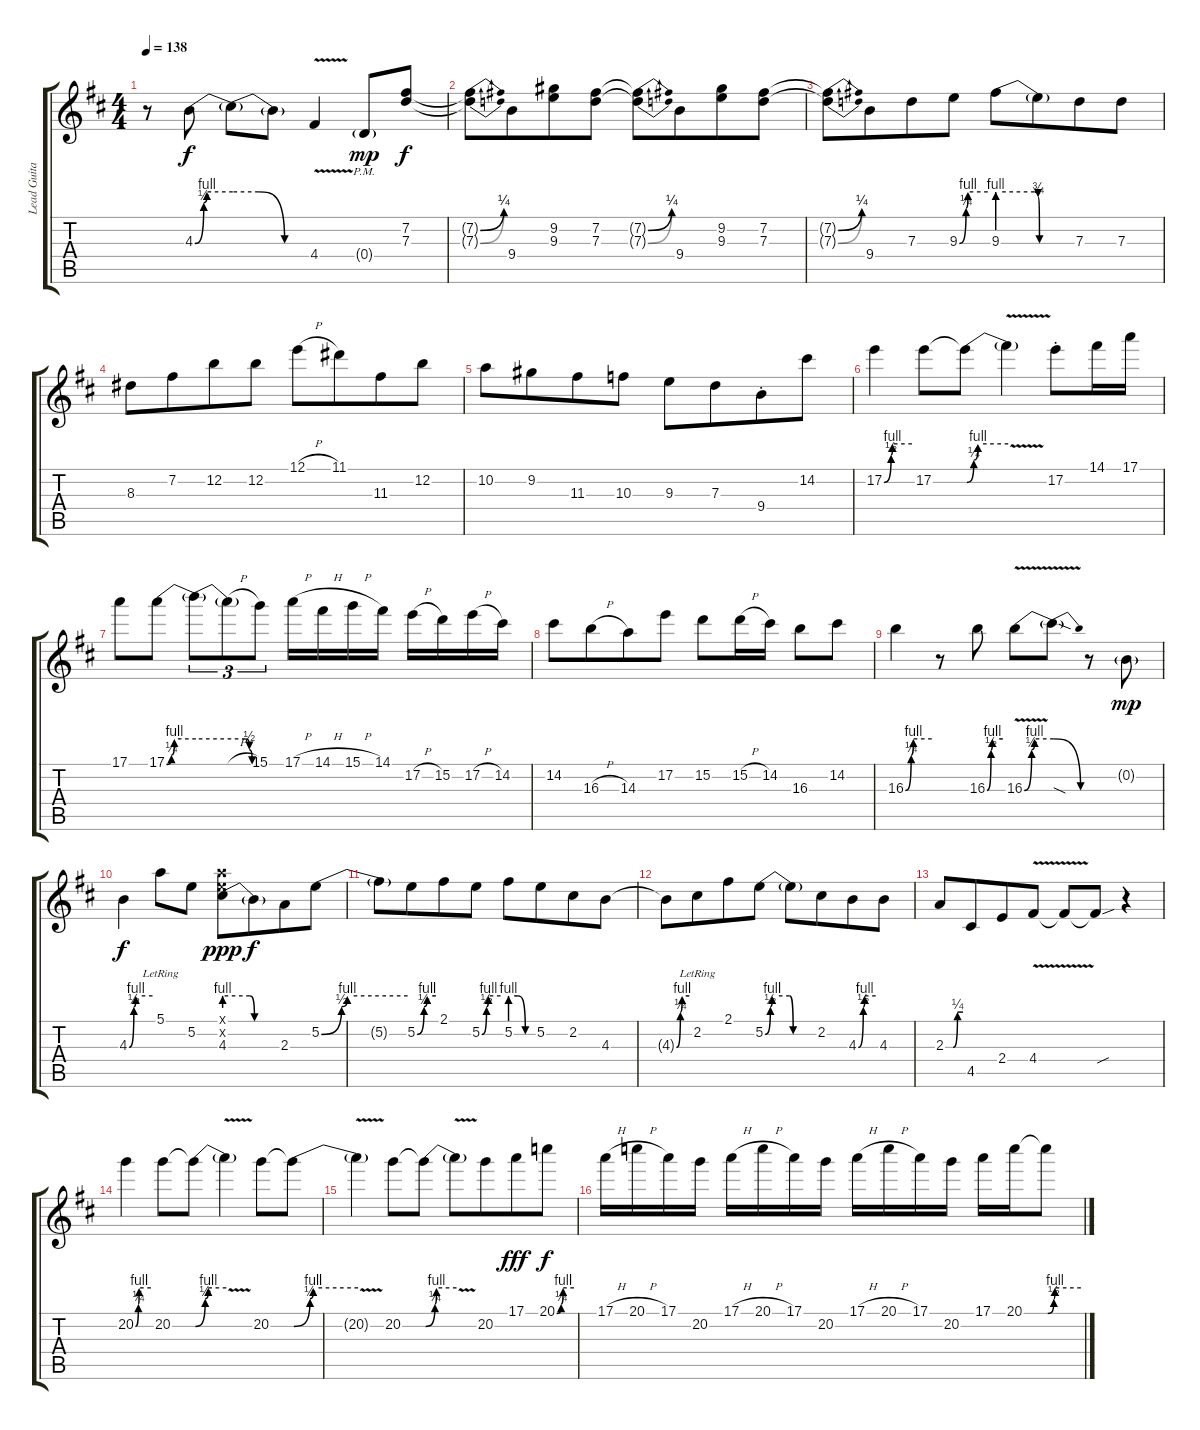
\track ("Lead Guitar" "Lead Guita") {instrument distortionguitar}
\staff {score tabs}
\tuning (E4 B3 G3 D3 A2 E2) {hide}
\ts (4 4)
\tempo 138
\clef g2
\ks d
r.8{dy f} 4.3{be (custom 0 0 14 2 19 4 60 4)}.8 4.3{be (custom 0 4 20 4 40 0 60 0) t}.8 4.3{t}.8 4.4{v}.4 0.4{g pm}.8{dy mp} (7.2 7.3).8{dy f} |
(7.2{be (bend 0 0 60 1) t} 7.3{be (bend 0 0 60 1) t}).8 9.4.8{beam merge} (9.2 9.3).8 (7.2 7.3).8 (7.2{be (bend 0 0 60 1) t} 7.3{be (bend 0 0 60 1) t}).8 9.4.8{beam merge} (9.2 9.3).8 (7.2 7.3).8 |
(7.2{be (bend 0 0 60 1) t} 7.3{be (bend 0 0 60 1) t}).8 9.4.8{beam merge} 7.3.8 9.3{be (custom 0 0 14 1 18 4 60 4)}.8 9.3{be (custom 0 4 53 4 58 3 60 0)}.8 9.3{be (hold 0 0 60 0) t}.8{beam merge} 7.3.8 7.3.8 |
8.3.8 7.2.8{beam merge} 12.2.8 12.2.8 12.1{h}.8 11.1.8{beam merge} 11.3.8 12.2.8 |
10.2.8 9.2.8{beam merge} 11.3.8 10.3.8 9.3.8 7.3.8{beam merge} 9.4{st}.8 14.2.8 |
17.2{be (custom 0 0 15 2 18 4 60 4)}.4{balance 7} 17.2.8 17.2{be (custom 0 0 10 1 16 4 60 4) t}.8 17.2{v t}.4 17.2{st}.8 14.1.16 17.1.16 |
17.1.8 17.1{be (custom 0 0 10 1 16 4 60 4)}.8 17.1{be (custom 0 4 53 4 57 2 60 0) t}.8{tu (3 2)} 17.1{h t}.8{tu (3 2)} 15.1.8{tu (3 2)} 17.1{h}.16 14.1{h}.16 15.1{h}.16 14.1.16 17.2{h}.16 15.2.16 17.2{h}.16 14.2.16 |
14.2.8 16.3{h}.8{beam merge} 14.3.8 17.2.8 15.2.8 15.2{h}.16 14.2.16 16.3.8 14.2.8 |
16.3{be (custom 0 0 13 1 18 4 60 4)}.4 r.8 16.3{be (custom 0 0 15 2 20 4 60 4)}.8 16.3{be (custom 0 0 15 2 21 4 60 4) v}.8 16.3{be (release 0 4 60 0) sod t}.8 r.8 0.2{g}.8{dy mp} |
4.3{be (custom 0 0 12 2 17 4 60 4)}.4{dy f} 5.1{lr}.8 5.2.8 (5.1{x} 5.2{x} 4.3{be (custom 0 4 27 4 32 0 60 0)}).8{dy ppp} 4.3{t}.8{dy f beam merge} 2.3.8 5.2{be (custom 0 0 14 2 18 4 60 4)}.8 |
5.2{t}.8 5.2{be (custom 0 0 22 2 32 4 60 4)}.8{beam merge} 2.1.8 5.2{be (custom 0 0 15 2 21 4 60 4)}.8 5.2{be (custom 0 4 20 4 40 0 60 0)}.8 5.2.8{beam merge} 2.2.8 4.3.8 |
4.3{be (custom 0 0 18 1 26 4 60 4) t}.8 2.2{lr}.8{beam merge} 2.1.8 5.2{be (custom 0 0 6 2 8 4 28 4 32 0 60 0)}.8 5.2{t}.8 2.2.8{beam merge} 4.3{be (custom 0 0 17 2 22 4 60 4)}.8 4.3.8 |
2.3{be (custom 0 0 26 0 41 1 60 1)}.8 4.5.8{beam merge} 2.4.8 4.4{v}.8 4.4{t}.8 4.4{sou t}.8 r.4 |
20.2{be (custom 0 0 11 1 14 4 60 4)}.4 20.2.8 20.2{be (custom 0 0 19 2 25 4 60 4) t}.8 20.2{v t}.4 20.2.8 20.2{be (custom 0 0 15 2 18 4 60 4) t}.8 |
20.2{v t}.4 20.2.8 20.2{be (custom 0 0 18 1 21 4 60 4) t}.8 20.2{v t}.8 20.2.8{beam merge} 17.1.8{dy fff} 20.1{be (custom 0 0 15 1 22 4 60 4)}.8{dy f} |
17.1{h}.16 20.1{h}.16 17.1.16 20.2.16 17.1{h}.16 20.1{h}.16 17.1.16 20.2.16 17.1{h}.16 20.1{h}.16 17.1.16 20.2.16 17.1.16 20.1.16 20.1{be (custom 0 0 11 2 13 4 60 4) t}.8
